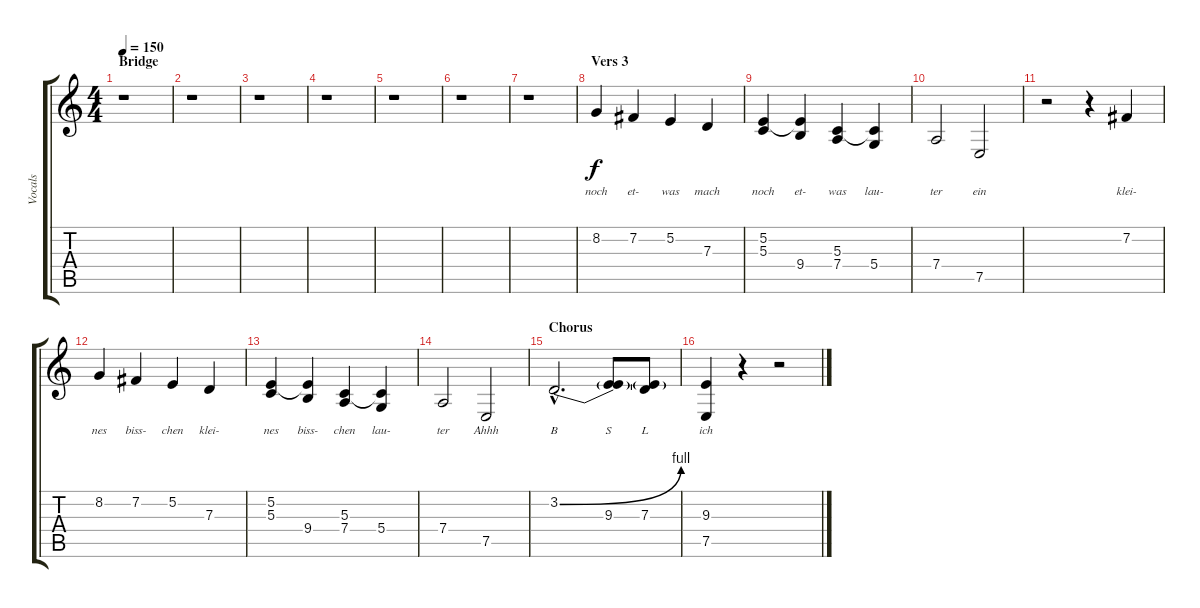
\track ("Vocals" "Vocals") {instrument oboe}
\staff {score tabs}
\tuning (E4 B3 G3 D3 A2 E2) {hide}
\ts (4 4)
\section ("" "Bridge")
\tempo 150
\clef g2
\ks c
r.1{dy f} |
r.1 |
r.1 |
r.1 |
r.1 |
r.1 |
r.1 |
\section ("" "Vers 3")
8.2.4{lyrics (0 "") lyrics (1 "noch") lyrics (2 "") lyrics (3 "") lyrics (4 "")} 7.2.4{lyrics (0 "") lyrics (1 "et-") lyrics (2 "") lyrics (3 "") lyrics (4 "")} 5.2.4{lyrics (0 "") lyrics (1 "was") lyrics (2 "") lyrics (3 "") lyrics (4 "")} 7.3.4{lyrics (0 "") lyrics (1 "mach") lyrics (2 "") lyrics (3 "") lyrics (4 "")} |
(5.2 5.3).4{lyrics (0 "") lyrics (1 "noch") lyrics (2 "") lyrics (3 "") lyrics (4 "")} (5.2{t} 9.4).4{lyrics (0 "") lyrics (1 "et-") lyrics (2 "") lyrics (3 "") lyrics (4 "")} (5.3 7.4).4{lyrics (0 "") lyrics (1 "was") lyrics (2 "") lyrics (3 "") lyrics (4 "")} (5.3{t} 5.4).4{lyrics (0 "") lyrics (1 "lau-") lyrics (2 "") lyrics (3 "") lyrics (4 "")} |
7.4.2{lyrics (0 "") lyrics (1 "ter") lyrics (2 "") lyrics (3 "") lyrics (4 "")} 7.5.2{lyrics (0 "") lyrics (1 "ein") lyrics (2 "") lyrics (3 "") lyrics (4 "")} |
r.2 r.4 7.2.4{lyrics (0 "") lyrics (1 "klei-") lyrics (2 "") lyrics (3 "") lyrics (4 "")} |
8.2.4{lyrics (0 "") lyrics (1 "nes") lyrics (2 "") lyrics (3 "") lyrics (4 "")} 7.2.4{lyrics (0 "") lyrics (1 "biss-") lyrics (2 "") lyrics (3 "") lyrics (4 "")} 5.2.4{lyrics (0 "") lyrics (1 "chen") lyrics (2 "") lyrics (3 "") lyrics (4 "")} 7.3.4{lyrics (0 "") lyrics (1 "klei-") lyrics (2 "") lyrics (3 "") lyrics (4 "")} |
(5.2 5.3).4{lyrics (0 "") lyrics (1 "nes") lyrics (2 "") lyrics (3 "") lyrics (4 "")} (5.2{t} 9.4).4{lyrics (0 "") lyrics (1 "biss-") lyrics (2 "") lyrics (3 "") lyrics (4 "")} (5.3 7.4).4{lyrics (0 "") lyrics (1 "chen") lyrics (2 "") lyrics (3 "") lyrics (4 "")} (5.3{t} 5.4).4{lyrics (0 "") lyrics (1 "lau-") lyrics (2 "") lyrics (3 "") lyrics (4 "")} |
7.4.2{lyrics (0 "") lyrics (1 "ter") lyrics (2 "") lyrics (3 "") lyrics (4 "")} 7.5.2{lyrics (0 "") lyrics (1 "Ahhh") lyrics (2 "") lyrics (3 "") lyrics (4 "")} |
\section ("" "Chorus")
3.2{be (bend 0 0 60 4) hac}.2{d lyrics (0 "") lyrics (1 "B") lyrics (2 "") lyrics (3 "") lyrics (4 "")} (3.2{t} 9.3).8{lyrics (0 "") lyrics (1 "S") lyrics (2 "") lyrics (3 "") lyrics (4 "")} (3.2{t} 7.3).8{lyrics (0 "") lyrics (1 "L") lyrics (2 "") lyrics (3 "") lyrics (4 "")} |
(9.3 7.5).4{lyrics (0 "") lyrics (1 "ich") lyrics (2 "") lyrics (3 "") lyrics (4 "")} r.4 r.2
